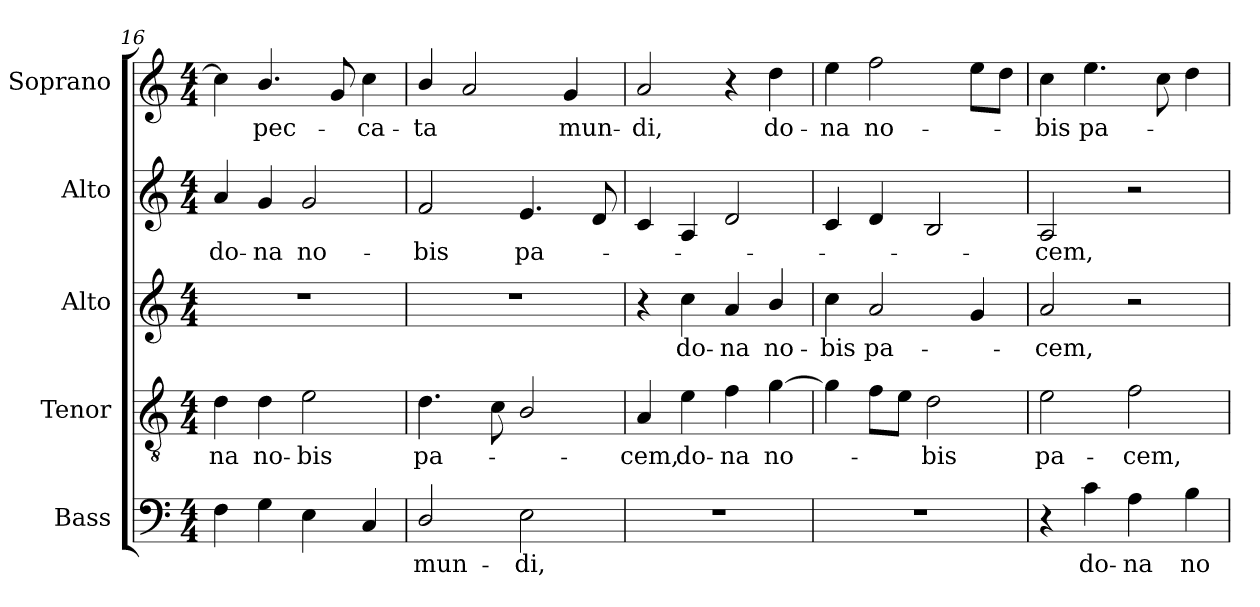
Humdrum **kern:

**kern	**text	**kern	**text	**kern	**text	**kern	**text	**kern	**text
*part5	*part5	*part4	*part4	*part3	*part3	*part2	*part2	*part1	*part1
*staff5	*staff5	*staff4	*staff4	*staff3	*staff3	*staff2	*staff2	*staff1	*staff1
*I"Bass	*	*I"Tenor	*	*I"Alto	*	*I"Alto	*	*I"Soprano	*
*I'B.	*	*I'T.	*	*I'A.	*	*I'A.	*	*I'S.	*
*clefF4	*	*clefGv2	*	*clefG2	*	*clefG2	*	*clefG2	*
*	*	*ITrd7c12	*	*	*	*	*	*	*
*k[]	*	*k[]	*	*k[]	*	*k[]	*	*k[]	*
*C:	*	*C:	*	*C:	*	*C:	*	*C:	*
*M4/4	*	*M4/4	*	*M4/4	*	*M4/4	*	*M4/4	*
=16	=16	=16	=16	=16	=16	=16	=16	=16	=16
!	!	!	!LO:LY:b:color=#000000	!	!	!	!	!	!
!	!	!	!	!	!	!	!LO:LY:b:color=#000000	!	!
4Fi\	.	4Di\	-na	1r	.	4ai/	do-	4cci\]	.
!	!	!	!LO:LY:b:color=#000000	!	!	!	!	!	!
!	!	!	!	!	!	!	!LO:LY:b:color=#000000	!	!
!	!	!	!	!	!	!	!	!	!LO:LY:b:color=#000000
4Gi\	.	4Di\	no-	.	.	4gi/	-na	4.bi/	pec-
!	!	!	!LO:LY:b:color=#000000	!	!	!	!	!	!
!	!	!	!	!	!	!	!LO:LY:b:color=#000000	!	!
4Ei\	.	2Ei\	-bis	.	.	2gi/	no-	.	.
.	.	.	.	.	.	.	.	8gi/	.
!	!	!	!	!	!	!	!	!	!LO:LY:b:color=#000000
4Ci/	.	.	.	.	.	.	.	4cci\	-ca-
=17	=17	=17	=17	=17	=17	=17	=17	=17	=17
!	!LO:LY:b:color=#000000	!	!	!	!	!	!	!	!
!	!	!	!LO:LY:b:color=#000000	!	!	!	!	!	!
!	!	!	!	!	!	!	!LO:LY:b:color=#000000	!	!
!	!	!	!	!	!	!	!	!	!LO:LY:b:color=#000000
2Di/	mun-	4.Di\	pa-	1r	.	2fi/	-bis	4bi/	-ta
.	.	.	.	.	.	.	.	2ai/	.
.	.	8Ci\	.	.	.	.	.	.	.
!	!LO:LY:b:color=#000000	!	!	!	!	!	!	!	!
!	!	!	!	!	!	!	!LO:LY:b:color=#000000	!	!
2Ei\	-di,	2BBi/	.	.	.	4.ei/	pa-	.	.
!	!	!	!	!	!	!	!	!	!LO:LY:b:color=#000000
.	.	.	.	.	.	.	.	4gi/	mun-
.	.	.	.	.	.	8di/	.	.	.
=18	=18	=18	=18	=18	=18	=18	=18	=18	=18
!	!	!	!LO:LY:b:color=#000000	!	!	!	!	!	!
!	!	!	!	!	!	!	!	!	!LO:LY:b:color=#000000
1r	.	4AAi/	-cem,	4r	.	4ci/	.	2ai/	-di,
!	!	!	!LO:LY:b:color=#000000	!	!	!	!	!	!
!	!	!	!	!	!LO:LY:b:color=#000000	!	!	!	!
.	.	4Ei\	do-	4cci\	do-	4Ai/	.	.	.
!	!	!	!LO:LY:b:color=#000000	!	!	!	!	!	!
!	!	!	!	!	!LO:LY:b:color=#000000	!	!	!	!
.	.	4Fi\	-na	4ai/	-na	2di/	.	4r	.
!	!	!	!LO:LY:b:color=#000000	!	!	!	!	!	!
!	!	!	!	!	!LO:LY:b:color=#000000	!	!	!	!
!	!	!	!	!	!	!	!	!	!LO:LY:b:color=#000000
.	.	[4Gi\	no-	4bi/	no-	.	.	4ddi\	do-
=19	=19	=19	=19	=19	=19	=19	=19	=19	=19
!	!	!	!	!	!LO:LY:b:color=#000000	!	!	!	!
!	!	!	!	!	!	!	!	!	!LO:LY:b:color=#000000
1r	.	4Gi\]	.	4cci\	-bis	4ci/	.	4eei\	-na
!	!	!	!	!	!LO:LY:b:color=#000000	!	!	!	!
!	!	!	!	!	!	!	!	!	!LO:LY:b:color=#000000
.	.	8Fi\L	.	2ai/	pa-	4di/	.	2ffi\	no-
.	.	8Ei\J	.	.	.	.	.	.	.
!	!	!	!LO:LY:b:color=#000000	!	!	!	!	!	!
.	.	2Di\	-bis	.	.	2Bi/	.	.	.
.	.	.	.	4gi/	.	.	.	8eei\L	.
.	.	.	.	.	.	.	.	8ddi\J	.
=20	=20	=20	=20	=20	=20	=20	=20	=20	=20
!	!	!	!LO:LY:b:color=#000000	!	!	!	!	!	!
!	!	!	!	!	!LO:LY:b:color=#000000	!	!	!	!
!	!	!	!	!	!	!	!LO:LY:b:color=#000000	!	!
!	!	!	!	!	!	!	!	!	!LO:LY:b:color=#000000
4r	.	2Ei\	pa-	2ai/	-cem,	2Ai/	-cem,	4cci\	-bis
!	!LO:LY:b:color=#000000	!	!	!	!	!	!	!	!
!	!	!	!	!	!	!	!	!	!LO:LY:b:color=#000000
4ci\	do-	.	.	.	.	.	.	4.eei\	pa-
!	!LO:LY:b:color=#000000	!	!	!	!	!	!	!	!
!	!	!	!LO:LY:b:color=#000000	!	!	!	!	!	!
4Ai\	-na	2Fi\	-cem,	2r	.	2r	.	.	.
.	.	.	.	.	.	.	.	8cci\	.
!	!LO:LY:b:color=#000000	!	!	!	!	!	!	!	!
4Bi\	no-	.	.	.	.	.	.	4ddi\	.
=	=	=	=	=	=	=	=	=	=
*-	*-	*-	*-	*-	*-	*-	*-	*-	*-
